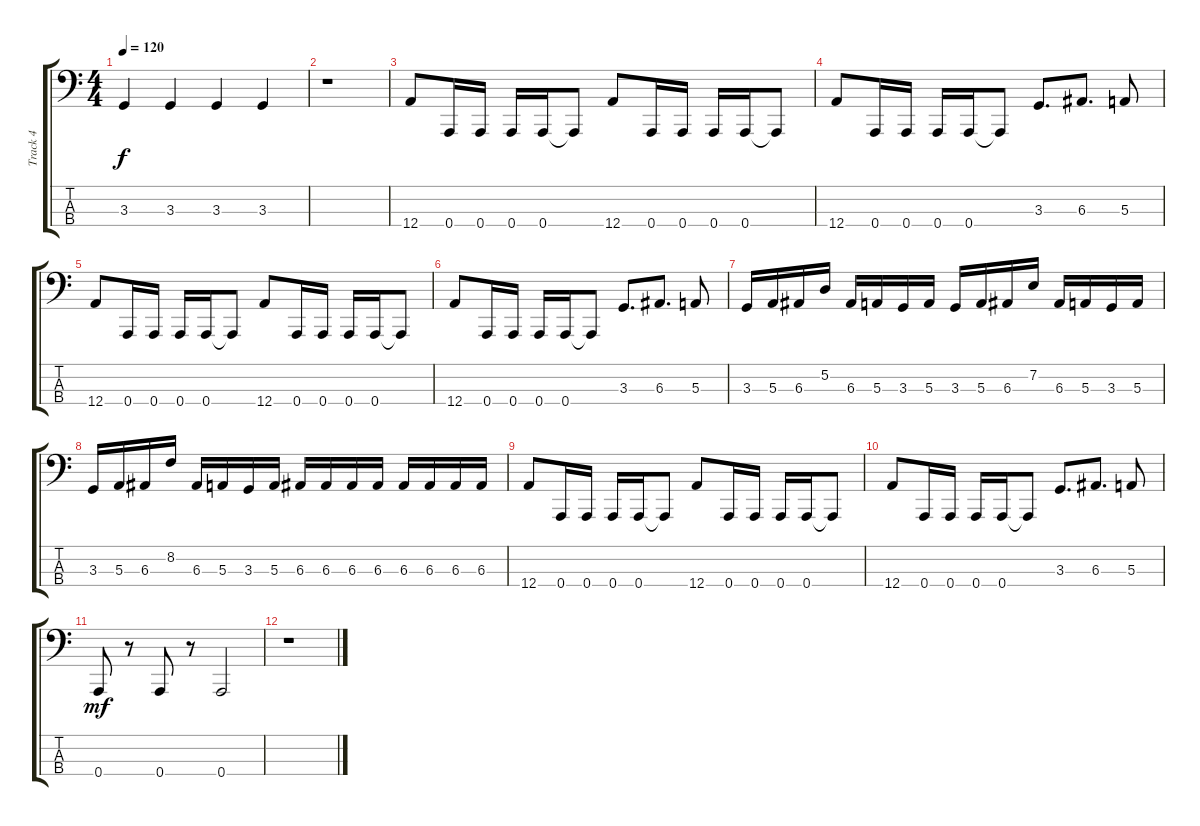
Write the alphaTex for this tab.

\track ("Track 4" "Track 4") {instrument electricbasspick}
\staff {score tabs}
\tuning (D2 A1 E1 A0) {hide}
\ts (4 4)
\tempo 120
\clef f4
\ks c
3.3.4{dy f} 3.3.4 3.3.4 3.3.4 |
r.1 |
12.4.8 0.4.16 0.4.16 0.4.16 0.4.16 0.4{t}.8 12.4.8 0.4.16 0.4.16 0.4.16 0.4.16 0.4{t}.8 |
12.4.8 0.4.16 0.4.16 0.4.16 0.4.16 0.4{t}.8 3.3.8{d} 6.3.8{d} 5.3.8 |
12.4.8 0.4.16 0.4.16 0.4.16 0.4.16 0.4{t}.8 12.4.8 0.4.16 0.4.16 0.4.16 0.4.16 0.4{t}.8 |
12.4.8 0.4.16 0.4.16 0.4.16 0.4.16 0.4{t}.8 3.3.8{d} 6.3.8{d} 5.3.8 |
3.3.16 5.3.16 6.3.16 5.2.16 6.3.16 5.3.16 3.3.16 5.3.16 3.3.16 5.3.16 6.3.16 7.2.16 6.3.16 5.3.16 3.3.16 5.3.16 |
3.3.16 5.3.16 6.3.16 8.2.16 6.3.16 5.3.16 3.3.16 5.3.16 6.3.16 6.3.16 6.3.16 6.3.16 6.3.16 6.3.16 6.3.16 6.3.16 |
12.4.8 0.4.16 0.4.16 0.4.16 0.4.16 0.4{t}.8 12.4.8 0.4.16 0.4.16 0.4.16 0.4.16 0.4{t}.8 |
12.4.8 0.4.16 0.4.16 0.4.16 0.4.16 0.4{t}.8 3.3.8{d} 6.3.8{d} 5.3.8 |
0.4.8{dy mf} r.8 0.4.8 r.8 0.4.2 |
r.1
